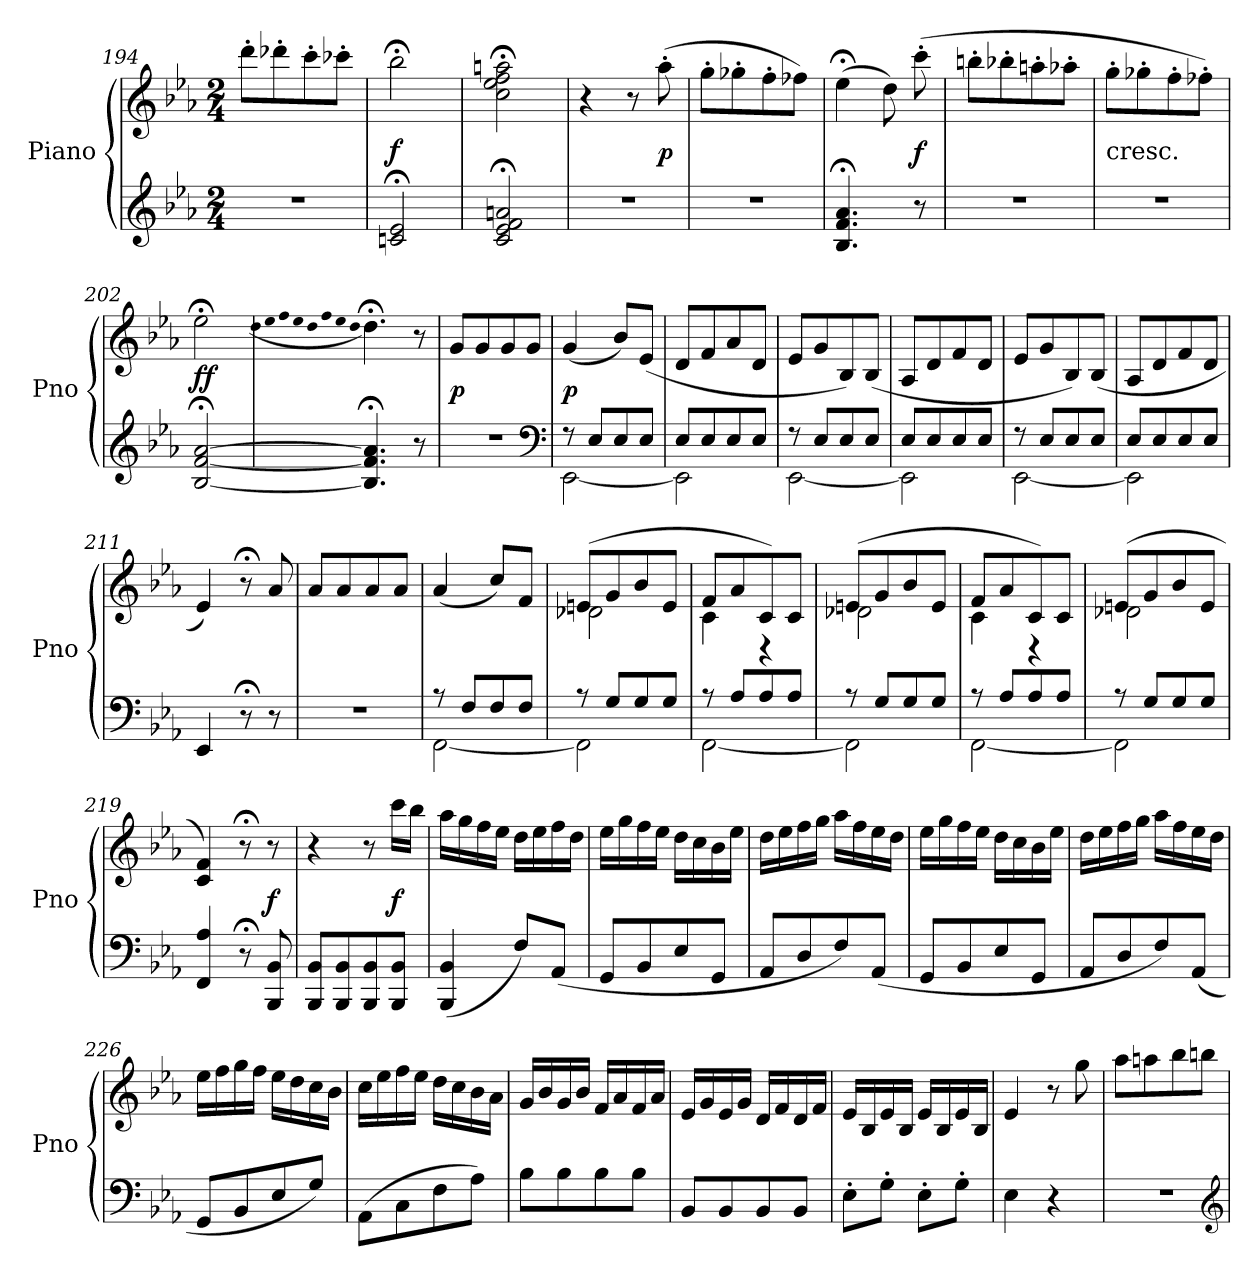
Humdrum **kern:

**kern	**kern	**dynam
*part1	*part1	*part1
*staff2	*staff1	*staff1/2
*I"Piano	*	*
*I'Pno	*	*
*clefG2	*clefG2	*
*k[b-e-a-]	*k[b-e-a-]	*
*E-:	*E-:	*
*M2/4	*M2/4	*
=194	=194	=194
2r	8ddd'L	.
.	8ddd-X'	.
.	8ccc'	.
.	8ccc-X'J	.
=195	=195	=195
2cn;< 2e-;<	2bb-;<	f
=196	=196	=196
2c;< 2e-;< 2f;< 2an;<	2cc;< 2ee-;< 2ff;< 2aan;<	.
=197	=197	=197
2r	4r	.
.	8r	.
.	(8aa-'	p
!!LO:LB:g=z
=198	=198	=198
2r	8gg'L	.
.	8gg-X'	.
.	8ff'	.
.	8ff-XJ)	.
=199	=199	=199
4.B-;< 4.f;< 4.a-;<	(4ee-;<	.
.	8dd)	.
8r	(8ccc'	f
=200	=200	=200
2r	8bbn'L	.
.	8bb-X'	.
.	8aan'	.
.	8aa-X'J	.
=201	=201	=201
!	!LO:TX:c:t=cresc.	!
2r	8gg'L	.
.	8gg-X'	.
.	8ff'	.
.	8ff-X'J)	.
=202	=202	=202
[2B-;< [2f;< [2a-;<	2ee-;<	ff
=203	=203	=203
.	(qdd	.
.	qee-	.
.	qff	.
.	qee-	.
.	qdd	.
.	qff	.
.	qee-	.
.	qdd	.
4.B-];< 4.f];< 4.a-];<	4.dd;<)	.
8r	8r	.
=204	=204	=204
2r	8gL	p
.	8g	.
.	8g	.
.	8gJ	.
*clefF4	*	*
=205	=205	=205
*^	*	*
8r	[2EE-	(4g	p
8E-L	.	.	.
8E-	.	8b-L)	.
8E-J	.	(8e-J	.
=206	=206	=206	=206
8E-L	2EE-]	8dL	.
8E-	.	8f	.
8E-	.	8a-	.
8E-J	.	8dJ	.
!!LO:LB:g=z
=207	=207	=207	=207
8r	[2EE-	8e-L	.
8E-L	.	8g	.
8E-	.	8B-)	.
8E-J	.	(8B-J	.
=208	=208	=208	=208
8E-L	2EE-]	8A-L	.
8E-	.	8d	.
8E-	.	8f	.
8E-J	.	8dJ	.
=209	=209	=209	=209
8r	[2EE-	8e-L	.
8E-L	.	8g	.
8E-	.	8B-)	.
8E-J	.	(8B-J	.
=210	=210	=210	=210
8E-L	2EE-]	8A-L	.
8E-	.	8d	.
8E-	.	8f	.
8E-J	.	8dJ	.
*v	*v	*	*
=211	=211	=211
4EE-	4e-)	.
8r;<	8r;<	.
8r	8a-	.
=212	=212	=212
2r	8a-L	.
.	8a-	.
.	8a-	.
.	8a-J	.
=213	=213	=213
*^	*	*
8r	[2FF	(4a-	.
8FL	.	.	.
8F	.	8ccL)	.
8FJ	.	8fJ	.
=214	=214	=214	=214
*	*	*^	*
8r	2FF]	(8enL	2d-X	.
8GL	.	8g	.	.
8G	.	8b-	.	.
8GJ	.	8eJ	.	.
=215	=215	=215	=215	=215
8r	[2FF	8fL	4c	.
8A-L	.	8a-	.	.
8A-	.	8c)	4r	.
8A-J	.	8cJ	.	.
!!LO:LB:g=z	!!
=216	=216	=216	=216	=216
8r	2FF]	(8enL	2d-X	.
8GL	.	8g	.	.
8G	.	8b-	.	.
8GJ	.	8eJ	.	.
=217	=217	=217	=217	=217
8r	[2FF	8fL	4c	.
8A-L	.	8a-	.	.
8A-	.	8c)	4r	.
8A-J	.	8cJ	.	.
=218	=218	=218	=218	=218
8r	2FF]	(8enL	2d-X	.
8GL	.	8g	.	.
8G	.	8b-	.	.
8GJ	.	8eJ	.	.
*v	*v	*	*	*
*	*v	*v	*
=219	=219	=219
4FF 4A-	4c 4f)	.
8r;<	8r;<	.
8BBB- 8BB-	8r	f
=220	=220	=220
8BBB- 8BB-L	4r	.
8BBB- 8BB-	.	.
8BBB- 8BB-	8r	.
8BBB- 8BB-J	16cccLL	f
.	16bb-JJ	.
=221	=221	=221
(4BBB- 4BB-	16aa-LL	.
.	16gg	.
.	16ff	.
.	16ee-JJ	.
8FL)	16ddLL	.
.	16ee-	.
(8AA-J	16ff	.
.	16ddJJ	.
=222	=222	=222
8GGL	16ee-LL	.
.	16gg	.
8BB-	16ff	.
.	16ee-JJ	.
8E-	16ddLL	.
.	16cc	.
8GGJ	16b-	.
.	16ee-JJ	.
=223	=223	=223
8AA-L	16ddLL	.
.	16ee-	.
8D	16ff	.
.	16ggJJ	.
8F)	16aa-LL	.
.	16ff	.
(8AA-J	16ee-	.
.	16ddJJ	.
!!LO:LB:g=z
=224	=224	=224
8GGL	16ee-LL	.
.	16gg	.
8BB-	16ff	.
.	16ee-JJ	.
8E-	16ddLL	.
.	16cc	.
8GGJ	16b-	.
.	16ee-JJ	.
=225	=225	=225
8AA-L	16ddLL	.
.	16ee-	.
8D	16ff	.
.	16ggJJ	.
8F)	16aa-LL	.
.	16ff	.
(8AA-J	16ee-	.
.	16ddJJ	.
=226	=226	=226
8GGL	16ee-LL	.
.	16ff	.
8BB-	16gg	.
.	16ffJJ	.
8E-	16ee-LL	.
.	16dd	.
8GJ)	16cc	.
.	16b-JJ	.
=227	=227	=227
(8AA-L	16ccLL	.
.	16ee-	.
8C	16ff	.
.	16ee-JJ	.
8F	16ddLL	.
.	16cc	.
8A-J)	16b-	.
.	16a-JJ	.
=228	=228	=228
8B-L	16gLL	.
.	16b-	.
8B-	16g	.
.	16b-JJ	.
8B-	16fLL	.
.	16a-	.
8B-J	16f	.
.	16a-JJ	.
=229	=229	=229
8BB-L	16e-LL	.
.	16g	.
8BB-	16e-	.
.	16gJJ	.
8BB-	16dLL	.
.	16f	.
8BB-J	16d	.
.	16fJJ	.
=230	=230	=230
8E-'L	16e-LL	.
.	16B-	.
8G'J	16e-	.
.	16B-JJ	.
8E-'L	16e-LL	.
.	16B-	.
8G'J	16e-	.
.	16B-JJ	.
!!LO:LB:g=z
=231	=231	=231
4E-	4e-	.
4r	8r	.
.	8gg	.
=232	=232	=232
2r	8aa-L	.
.	8aan	.
.	8bb-	.
.	8bbnJ	.
*clefG2	*	*
=	=	=
*-	*-	*-
